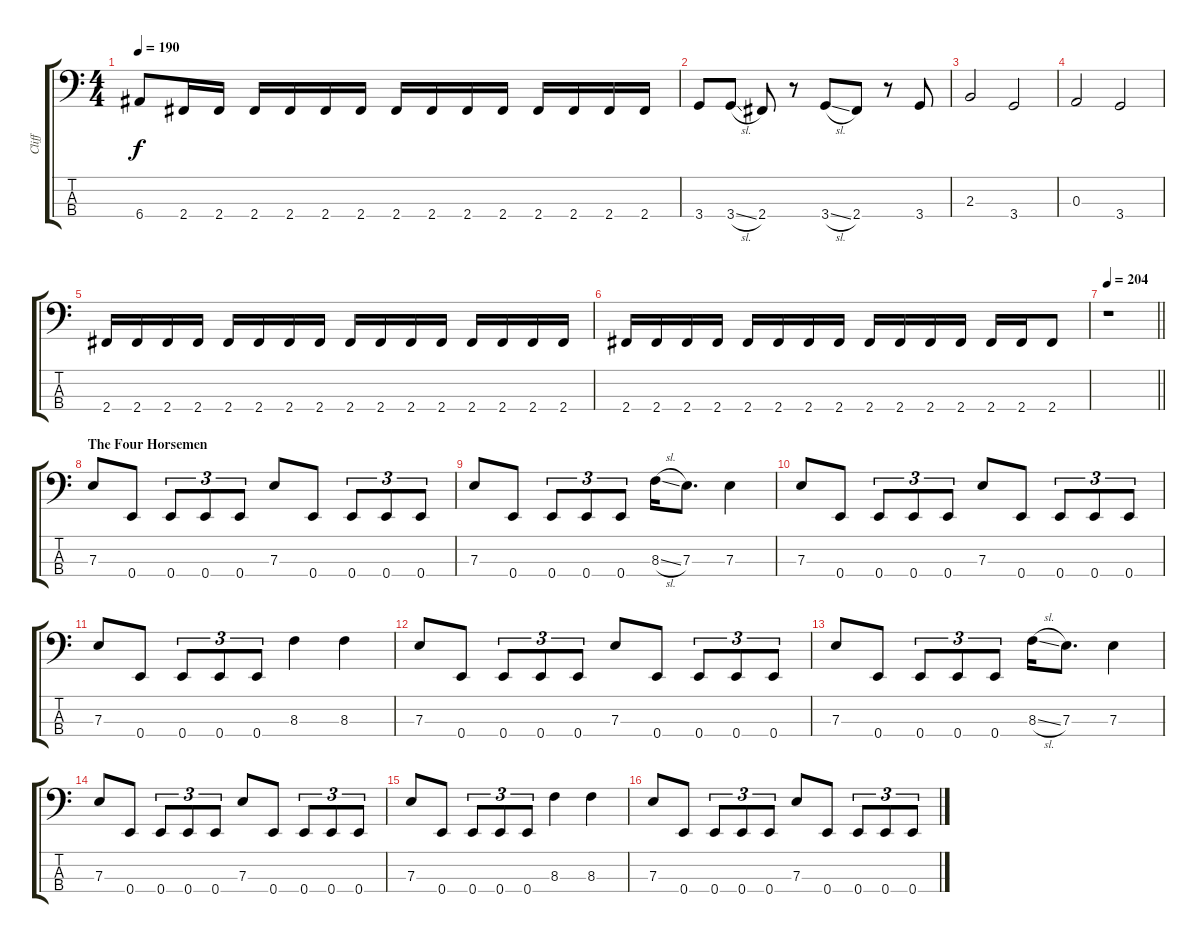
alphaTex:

\track ("Cliff" "Cliff") {instrument electricbassfinger}
\staff {score tabs}
\tuning (G2 D2 A1 E1) {hide}
\ts (4 4)
\tempo 190
\clef f4
\ks c
6.4.8{dy f} 2.4.16 2.4.16 2.4.16 2.4.16 2.4.16 2.4.16 2.4.16 2.4.16 2.4.16 2.4.16 2.4.16 2.4.16 2.4.16 2.4.16 |
3.4.8 3.4{sl}.8 2.4.8 r.8 3.4{sl}.8 2.4.8 r.8 3.4.8 |
2.3.2 3.4.2 |
0.3.2 3.4.2 |
2.4.16 2.4.16 2.4.16 2.4.16 2.4.16 2.4.16 2.4.16 2.4.16 2.4.16 2.4.16 2.4.16 2.4.16 2.4.16 2.4.16 2.4.16 2.4.16 |
2.4.16 2.4.16 2.4.16 2.4.16 2.4.16 2.4.16 2.4.16 2.4.16 2.4.16 2.4.16 2.4.16 2.4.16 2.4.16 2.4.16 2.4.8 |
\tempo 204
\barLineRight lightlight
r.1 |
\section ("" "The Four Horsemen")
7.3.8 0.4.8 0.4.8{tu (3 2)} 0.4.8{tu (3 2)} 0.4.8{tu (3 2)} 7.3.8 0.4.8 0.4.8{tu (3 2)} 0.4.8{tu (3 2)} 0.4.8{tu (3 2)} |
7.3.8 0.4.8 0.4.8{tu (3 2)} 0.4.8{tu (3 2)} 0.4.8{tu (3 2)} 8.3{sl}.16 7.3.8{d} 7.3.4 |
7.3.8 0.4.8 0.4.8{tu (3 2)} 0.4.8{tu (3 2)} 0.4.8{tu (3 2)} 7.3.8 0.4.8 0.4.8{tu (3 2)} 0.4.8{tu (3 2)} 0.4.8{tu (3 2)} |
7.3.8 0.4.8 0.4.8{tu (3 2)} 0.4.8{tu (3 2)} 0.4.8{tu (3 2)} 8.3.4 8.3.4 |
7.3.8 0.4.8 0.4.8{tu (3 2)} 0.4.8{tu (3 2)} 0.4.8{tu (3 2)} 7.3.8 0.4.8 0.4.8{tu (3 2)} 0.4.8{tu (3 2)} 0.4.8{tu (3 2)} |
7.3.8 0.4.8 0.4.8{tu (3 2)} 0.4.8{tu (3 2)} 0.4.8{tu (3 2)} 8.3{sl}.16 7.3.8{d} 7.3.4 |
7.3.8 0.4.8 0.4.8{tu (3 2)} 0.4.8{tu (3 2)} 0.4.8{tu (3 2)} 7.3.8 0.4.8 0.4.8{tu (3 2)} 0.4.8{tu (3 2)} 0.4.8{tu (3 2)} |
7.3.8 0.4.8 0.4.8{tu (3 2)} 0.4.8{tu (3 2)} 0.4.8{tu (3 2)} 8.3.4 8.3.4 |
7.3.8 0.4.8 0.4.8{tu (3 2)} 0.4.8{tu (3 2)} 0.4.8{tu (3 2)} 7.3.8 0.4.8 0.4.8{tu (3 2)} 0.4.8{tu (3 2)} 0.4.8{tu (3 2)}
